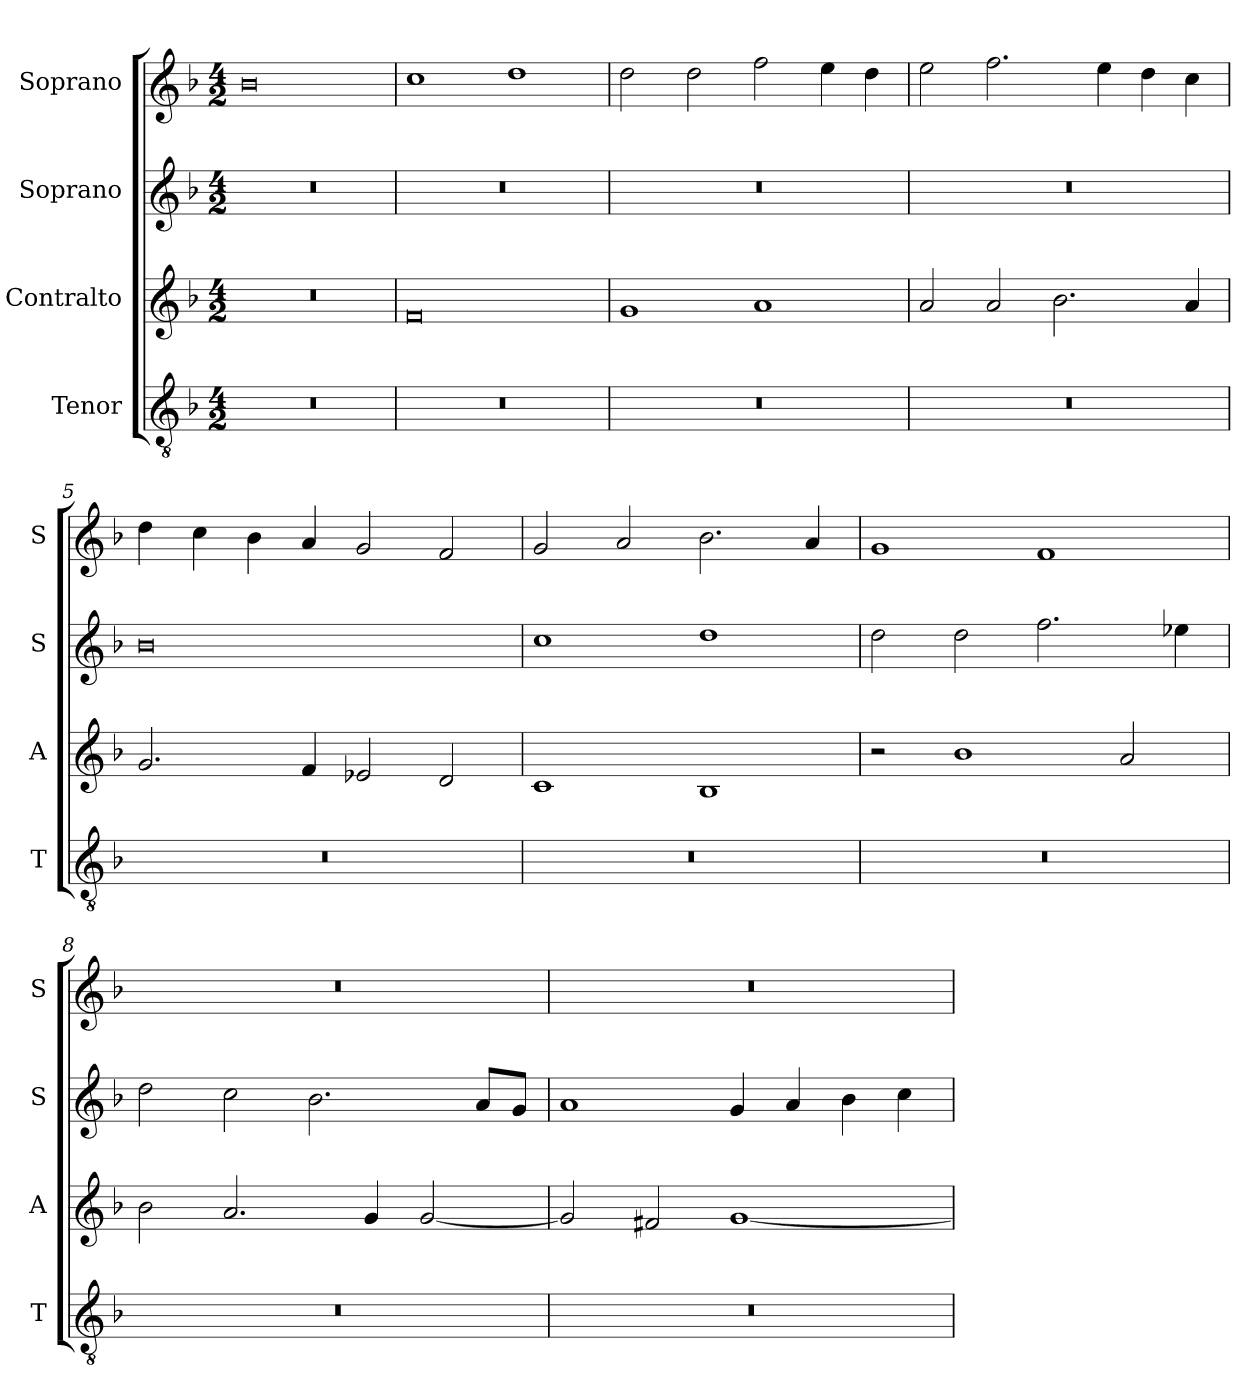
**kern	**kern	**kern	**kern
*part4	*part3	*part2	*part1
*staff4	*staff3	*staff2	*staff1
*I"Tenor	*I"Contralto	*I"Soprano	*I"Soprano
*I'T	*I'A	*I'S	*I'S
*clefGv2	*clefG2	*clefG2	*clefG2
*k[b-]	*k[b-]	*k[b-]	*k[b-]
*F:ion	*F:ion	*F:ion	*F:ion
*M4/2	*M4/2	*M4/2	*M4/2
=1	=1	=1	=1
0r	0r	0r	0b-
=2	=2	=2	=2
0r	0f	0r	1cc
.	.	.	1dd
=3	=3	=3	=3
0r	1g	0r	2dd
.	.	.	2dd
.	1a	.	2ff
.	.	.	4ee
.	.	.	4dd
=4	=4	=4	=4
0r	2a	0r	2ee
.	2a	.	2.ff
.	2.b-	.	.
.	.	.	4ee
.	.	.	4dd
.	4a	.	4cc
=5	=5	=5	=5
0r	2.g	0b-	4dd
.	.	.	4cc
.	.	.	4b-
.	4f	.	4a
.	2e-X	.	2g
.	2d	.	2f
=6	=6	=6	=6
0r	1c	1cc	2g
.	.	.	2a
.	1B-	1dd	2.b-
.	.	.	4a
=7	=7	=7	=7
0r	2r	2dd	1g
.	1b-	2dd	.
.	.	2.ff	1f
.	2a	.	.
.	.	4ee-X	.
=8	=8	=8	=8
0r	2b-	2dd	0r
.	2.a	2cc	.
.	.	2.b-	.
.	4g	.	.
.	[2g	.	.
.	.	8a/L	.
.	.	8g/J	.
=9	=9	=9	=9
0r	2g]	1a	0r
.	2f#X	.	.
.	[1g	4g	.
.	.	4a	.
.	.	4b-	.
.	.	4cc	.
=	=	=	=
*-	*-	*-	*-
